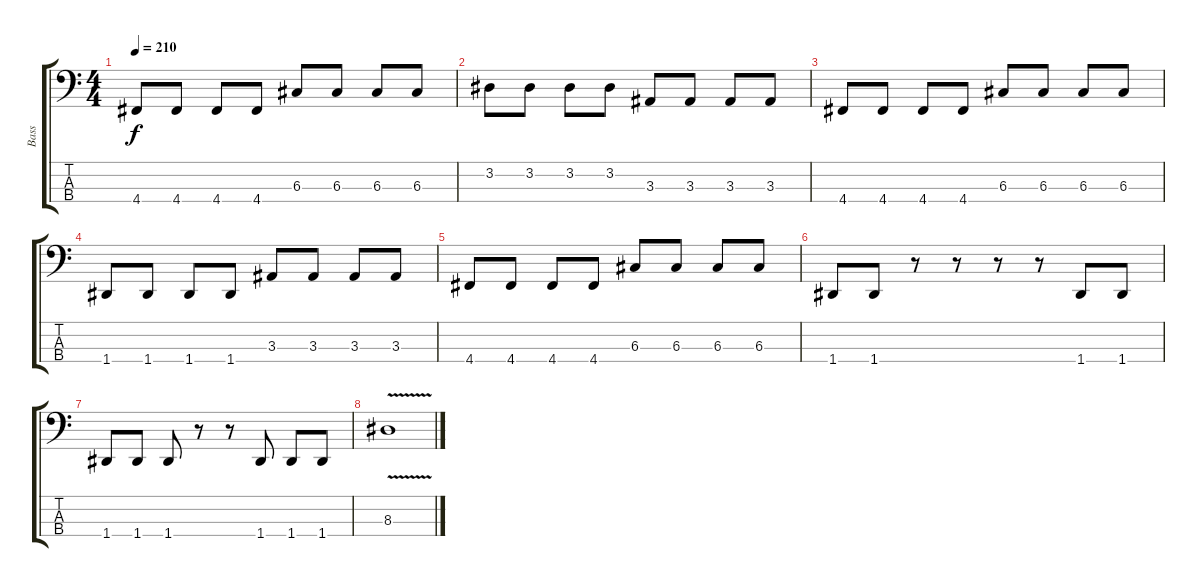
\track ("Bass" "Bass") {instrument electricbasspick}
\staff {score tabs}
\tuning (F2 C2 G1 D1) {hide}
\ts (4 4)
\tempo 210
\clef f4
\ks c
4.4.8{dy f} 4.4.8 4.4.8 4.4.8 6.3.8 6.3.8 6.3.8 6.3.8 |
3.2.8 3.2.8 3.2.8 3.2.8 3.3.8 3.3.8 3.3.8 3.3.8 |
4.4.8 4.4.8 4.4.8 4.4.8 6.3.8 6.3.8 6.3.8 6.3.8 |
1.4.8 1.4.8 1.4.8 1.4.8 3.3.8 3.3.8 3.3.8 3.3.8 |
4.4.8 4.4.8 4.4.8 4.4.8 6.3.8 6.3.8 6.3.8 6.3.8 |
1.4.8 1.4.8 r.8 r.8 r.8 r.8 1.4.8 1.4.8 |
1.4.8 1.4.8 1.4.8 r.8 r.8 1.4.8 1.4.8 1.4.8 |
8.3{v}.1
